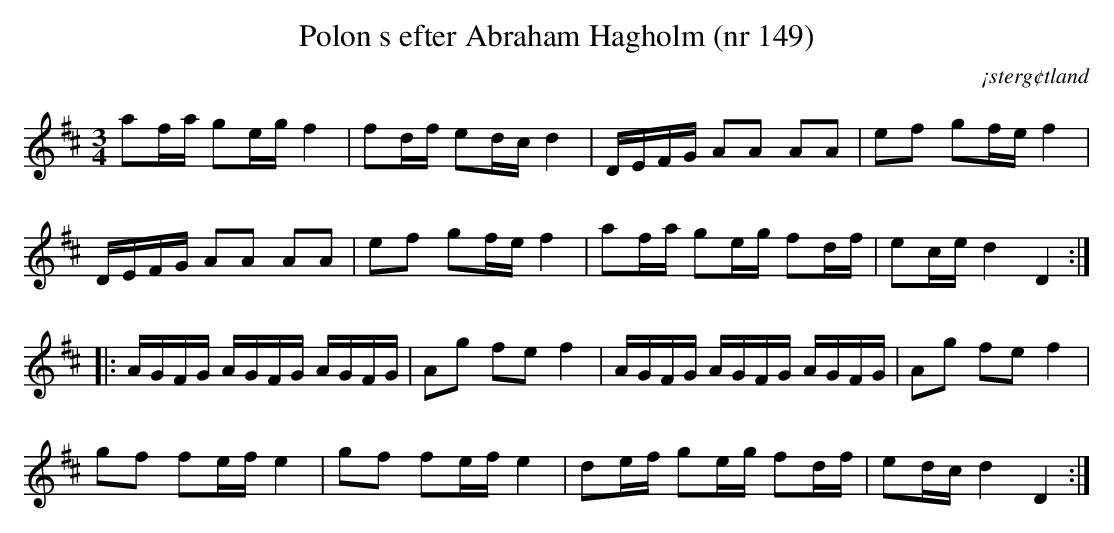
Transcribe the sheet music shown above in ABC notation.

X:1
T: Polon s efter Abraham Hagholm (nr 149)
O: ¡sterg¢tland
M: 3/4
L: 1/16
K: D
a2fa g2eg f4 | f2df e2dc d4 | DEFG A2A2 A2A2 | e2f2 g2fe f4 |
DEFG A2A2 A2A2 | e2f2 g2fe f4 | a2fa g2eg f2df | e2ce d4 D4 ::
AGFG AGFG AGFG | A2g2 f2e2 f4 | AGFG AGFG AGFG | A2g2 f2e2 f4 |
g2f2 f2ef e4 | g2f2 f2ef e4 | d2ef g2eg f2df | e2dc d4 D4 :|
